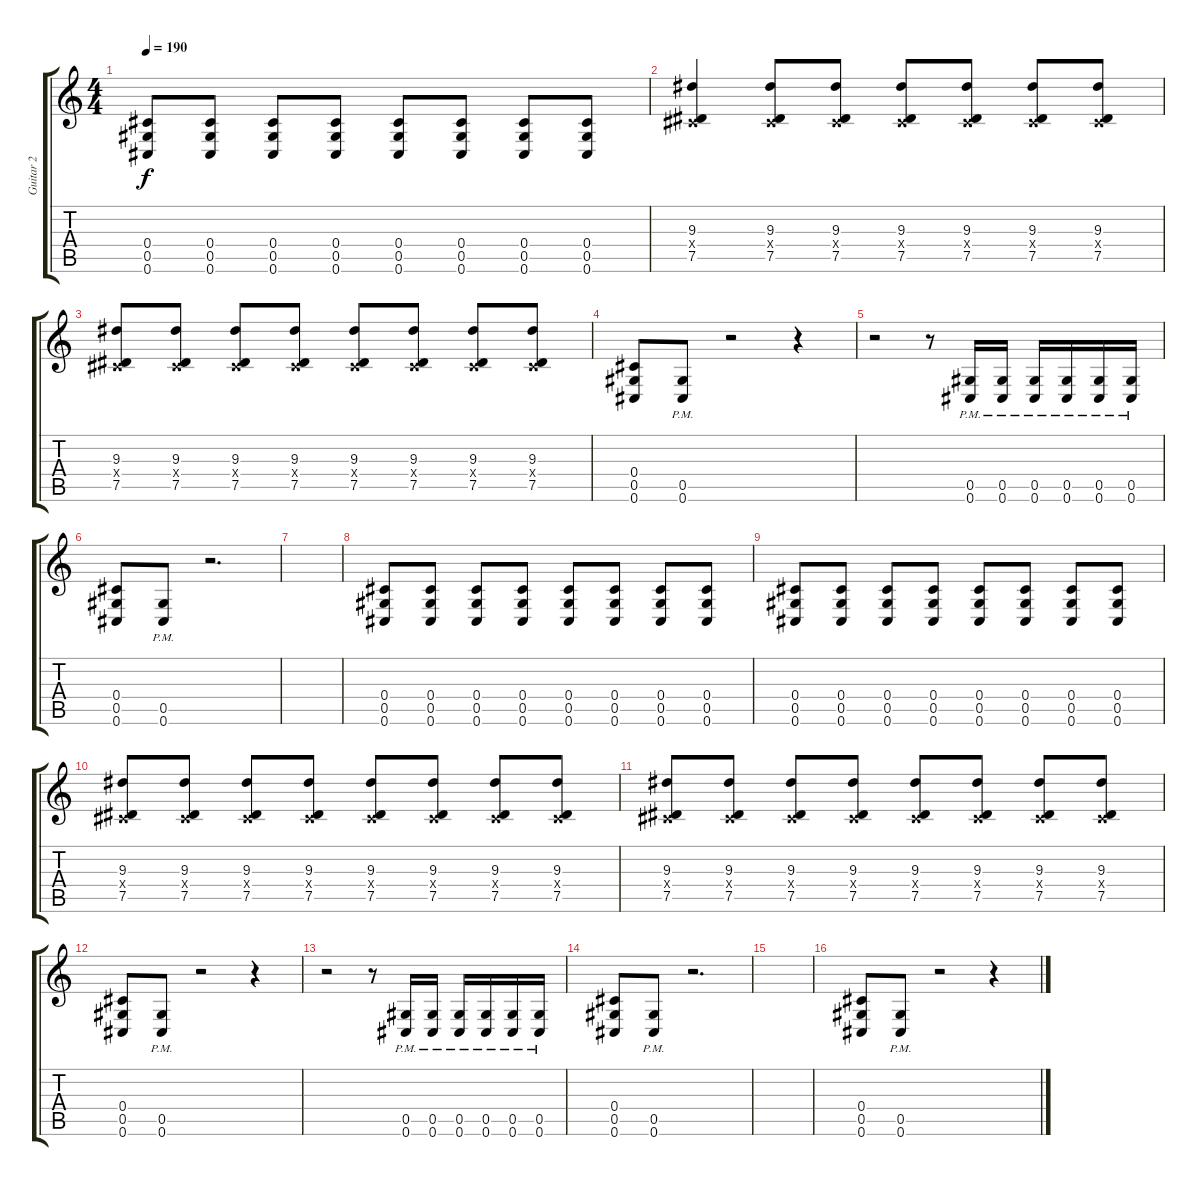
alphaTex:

\track ("Guitar 2" "Guitar 2") {instrument overdrivenguitar}
\staff {score tabs}
\tuning (Eb4 Bb3 Gb3 Db3 Ab2 Db2) {hide}
\ts (4 4)
\tempo 190
\clef g2
\ks c
(0.4 0.5 0.6).8{dy f} (0.4 0.5 0.6).8 (0.4 0.5 0.6).8 (0.4 0.5 0.6).8 (0.4 0.5 0.6).8 (0.4 0.5 0.6).8 (0.4 0.5 0.6).8 (0.4 0.5 0.6).8 |
(9.3 0.4{x} 7.5).4{volume 8} (9.3 0.4{x} 7.5).8 (9.3 0.4{x} 7.5).8 (9.3 0.4{x} 7.5).8 (9.3 0.4{x} 7.5).8 (9.3 0.4{x} 7.5).8 (9.3 0.4{x} 7.5).8 |
(9.3 0.4{x} 7.5).8 (9.3 0.4{x} 7.5).8 (9.3 0.4{x} 7.5).8 (9.3 0.4{x} 7.5).8 (9.3 0.4{x} 7.5).8 (9.3 0.4{x} 7.5).8 (9.3 0.4{x} 7.5).8 (9.3 0.4{x} 7.5).8 |
(0.4 0.5 0.6).8{volume 16} (0.5{pm} 0.6{pm}).8 r.2 r.4 |
r.2 r.8 (0.5{pm} 0.6{pm}).16 (0.5{pm} 0.6{pm}).16 (0.5{pm} 0.6{pm}).16 (0.5{pm} 0.6{pm}).16 (0.5{pm} 0.6{pm}).16 (0.5{pm} 0.6{pm}).16 |
(0.4 0.5 0.6).8 (0.5{pm} 0.6{pm}).8 r.2{d} |
|
(0.4 0.5 0.6).8 (0.4 0.5 0.6).8 (0.4 0.5 0.6).8 (0.4 0.5 0.6).8 (0.4 0.5 0.6).8 (0.4 0.5 0.6).8 (0.4 0.5 0.6).8 (0.4 0.5 0.6).8 |
(0.4 0.5 0.6).8 (0.4 0.5 0.6).8 (0.4 0.5 0.6).8 (0.4 0.5 0.6).8 (0.4 0.5 0.6).8 (0.4 0.5 0.6).8 (0.4 0.5 0.6).8 (0.4 0.5 0.6).8 |
(9.3 0.4{x} 7.5).8{volume 9} (9.3 0.4{x} 7.5).8 (9.3 0.4{x} 7.5).8 (9.3 0.4{x} 7.5).8 (9.3 0.4{x} 7.5).8 (9.3 0.4{x} 7.5).8 (9.3 0.4{x} 7.5).8 (9.3 0.4{x} 7.5).8 |
(9.3 0.4{x} 7.5).8 (9.3 0.4{x} 7.5).8 (9.3 0.4{x} 7.5).8 (9.3 0.4{x} 7.5).8 (9.3 0.4{x} 7.5).8 (9.3 0.4{x} 7.5).8 (9.3 0.4{x} 7.5).8 (9.3 0.4{x} 7.5).8 |
(0.4 0.5 0.6).8{volume 16} (0.5{pm} 0.6{pm}).8 r.2 r.4 |
r.2 r.8 (0.5{pm} 0.6{pm}).16 (0.5{pm} 0.6{pm}).16 (0.5{pm} 0.6{pm}).16 (0.5{pm} 0.6{pm}).16 (0.5{pm} 0.6{pm}).16 (0.5{pm} 0.6{pm}).16 |
(0.4 0.5 0.6).8 (0.5{pm} 0.6{pm}).8 r.2{d} |
|
(0.4 0.5 0.6).8 (0.5{pm} 0.6{pm}).8 r.2 r.4
